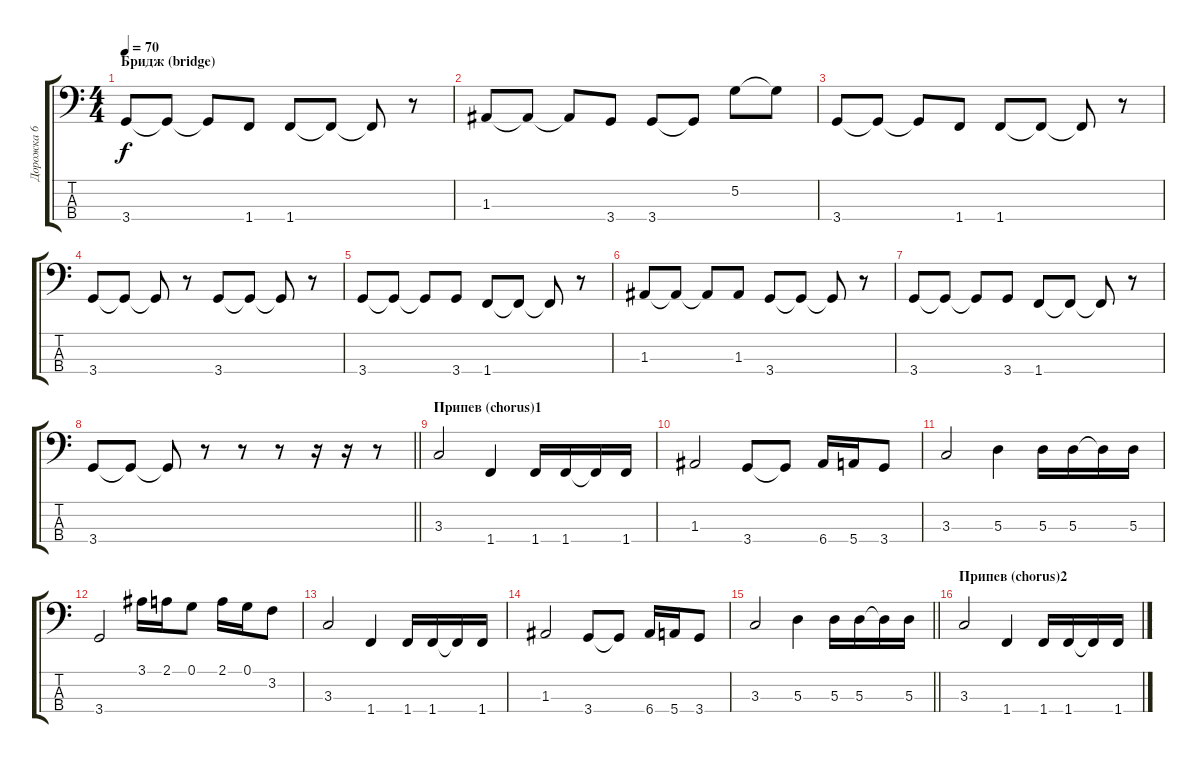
\track ("Дорожка 6" "Дорожка 6") {instrument electricbassfinger}
\staff {score tabs}
\tuning (G2 D2 A1 E1) {hide}
\ts (4 4)
\section ("" "Бридж (bridge)")
\tempo 70
\clef f4
\ks c
3.4.8{dy f} 3.4{t}.8 3.4{t}.8 1.4.8 1.4.8 1.4{t}.8 1.4{t}.8 r.8 |
1.3.8 1.3{t}.8 1.3{t}.8 3.4.8 3.4.8 3.4{t}.8 5.2.8 5.2{t}.8 |
3.4.8 3.4{t}.8 3.4{t}.8 1.4.8 1.4.8 1.4{t}.8 1.4{t}.8 r.8 |
3.4.8 3.4{t}.8 3.4{t}.8 r.8 3.4.8 3.4{t}.8 3.4{t}.8 r.8 |
3.4.8 3.4{t}.8 3.4{t}.8 3.4.8 1.4.8 1.4{t}.8 1.4{t}.8 r.8 |
1.3.8 1.3{t}.8 1.3{t}.8 1.3.8 3.4.8 3.4{t}.8 3.4{t}.8 r.8 |
3.4.8 3.4{t}.8 3.4{t}.8 3.4.8 1.4.8 1.4{t}.8 1.4{t}.8 r.8 |
\barLineRight lightlight
3.4.8 3.4{t}.8 3.4{t}.8 r.8 r.8 r.8 r.16 r.16 r.8 |
\section ("" "Припев (chorus)1")
3.3.2 1.4.4 1.4.16 1.4.16 1.4{t}.16 1.4.16 |
1.3.2 3.4.8 3.4{t}.8 6.4.16 5.4.16 3.4.8 |
3.3.2 5.3.4 5.3.16 5.3.16 5.3{t}.16 5.3.16 |
3.4.2 3.1.16 2.1.16 0.1.8 2.1.16 0.1.16 3.2.8 |
3.3.2 1.4.4 1.4.16 1.4.16 1.4{t}.16 1.4.16 |
1.3.2 3.4.8 3.4{t}.8 6.4.16 5.4.16 3.4.8 |
\barLineRight lightlight
3.3.2 5.3.4 5.3.16 5.3.16 5.3{t}.16 5.3.16 |
\section ("" "Припев (chorus)2")
3.3.2 1.4.4 1.4.16 1.4.16 1.4{t}.16 1.4.16
